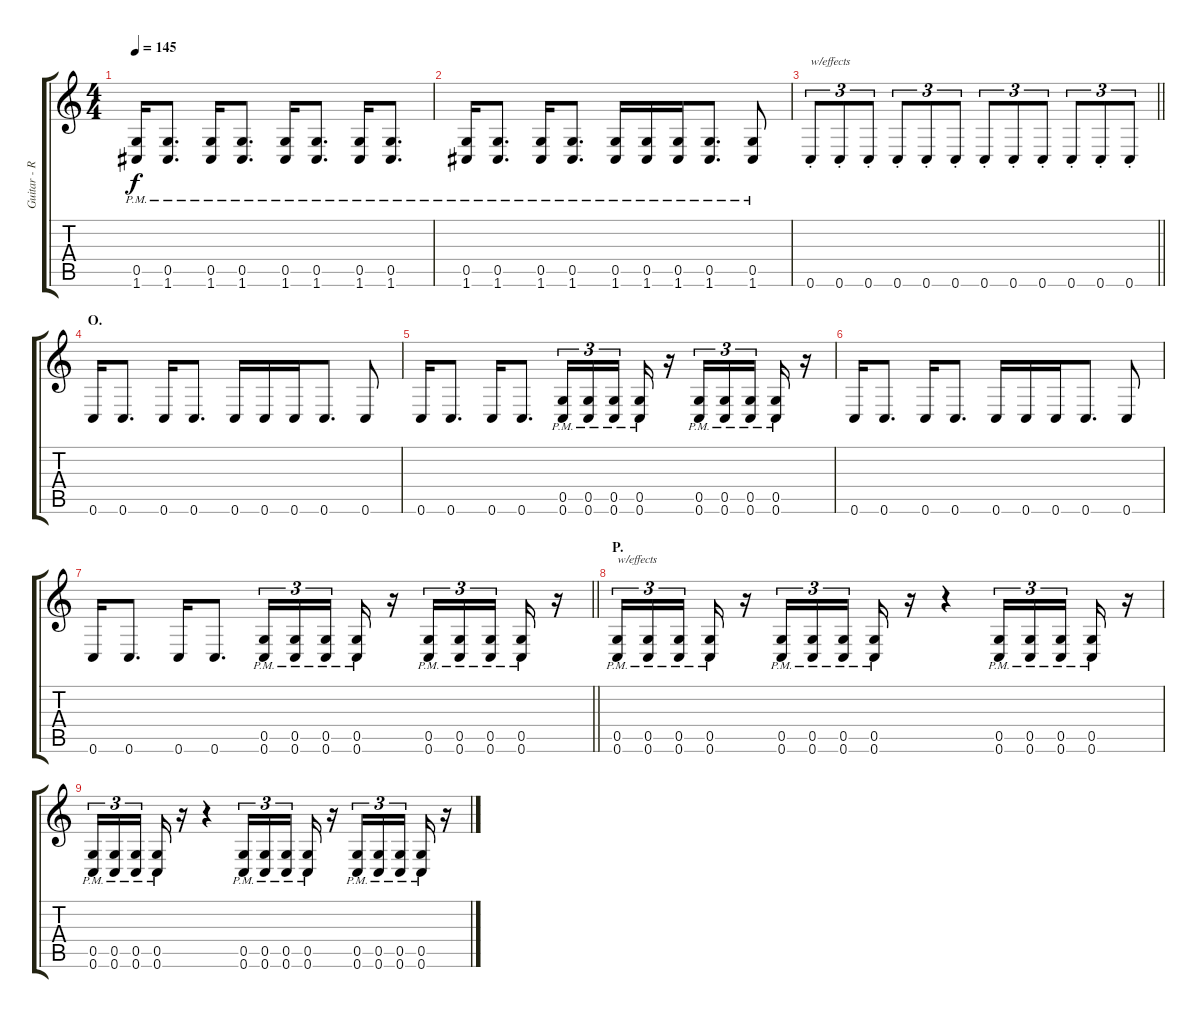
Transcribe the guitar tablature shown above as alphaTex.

\track ("Guitar - Right" "Guitar - R") {instrument distortionguitar}
\staff {score tabs}
\tuning (D4 A3 F3 C3 G2 C2) {hide}
\ts (4 4)
\tempo 145
\clef g2
\ks c
(0.5{pm} 1.6{pm}).16{dy f} (0.5{pm} 1.6{pm}).8{d} (0.5{pm} 1.6{pm}).16 (0.5{pm} 1.6{pm}).8{d} (0.5{pm} 1.6{pm}).16 (0.5{pm} 1.6{pm}).8{d} (0.5{pm} 1.6{pm}).16 (0.5{pm} 1.6{pm}).8{d} |
(0.5{pm} 1.6{pm}).16 (0.5{pm} 1.6{pm}).8{d} (0.5{pm} 1.6{pm}).16 (0.5{pm} 1.6{pm}).8{d} (0.5{pm} 1.6{pm}).16 (0.5{pm} 1.6{pm}).16 (0.5{pm} 1.6{pm}).16 (0.5{pm} 1.6{pm}).8{d} (0.5{pm} 1.6{pm}).8 |
\barLineRight lightlight
0.6{st}.8{tu (3 2) txt "w/effects"} 0.6{st}.8{tu (3 2)} 0.6{st}.8{tu (3 2)} 0.6{st}.8{tu (3 2)} 0.6{st}.8{tu (3 2)} 0.6{st}.8{tu (3 2)} 0.6{st}.8{tu (3 2)} 0.6{st}.8{tu (3 2)} 0.6{st}.8{tu (3 2)} 0.6{st}.8{tu (3 2)} 0.6{st}.8{tu (3 2)} 0.6{st}.8{tu (3 2)} |
\section ("" "O.")
0.6.16 0.6.8{d} 0.6.16 0.6.8{d} 0.6.16 0.6.16 0.6.16 0.6.8{d} 0.6.8 |
0.6.16 0.6.8{d} 0.6.16 0.6.8{d} (0.5{pm} 0.6{pm}).16{tu (3 2)} (0.5{pm} 0.6{pm}).16{tu (3 2)} (0.5{pm} 0.6{pm}).16{tu (3 2) beam splitsecondary} (0.5{pm} 0.6{pm}).16 r.16 (0.5{pm} 0.6{pm}).16{tu (3 2)} (0.5{pm} 0.6{pm}).16{tu (3 2)} (0.5{pm} 0.6{pm}).16{tu (3 2) beam splitsecondary} (0.5{pm} 0.6{pm}).16 r.16 |
0.6.16 0.6.8{d} 0.6.16 0.6.8{d} 0.6.16 0.6.16 0.6.16 0.6.8{d} 0.6.8 |
\barLineRight lightlight
0.6.16 0.6.8{d} 0.6.16 0.6.8{d} (0.5{pm} 0.6{pm}).16{tu (3 2)} (0.5{pm} 0.6{pm}).16{tu (3 2)} (0.5{pm} 0.6{pm}).16{tu (3 2) beam splitsecondary} (0.5{pm} 0.6{pm}).16 r.16 (0.5{pm} 0.6{pm}).16{tu (3 2)} (0.5{pm} 0.6{pm}).16{tu (3 2)} (0.5{pm} 0.6{pm}).16{tu (3 2) beam splitsecondary} (0.5{pm} 0.6{pm}).16 r.16 |
\section ("" "P.")
(0.5{pm} 0.6{pm}).16{tu (3 2) txt "w/effects"} (0.5{pm} 0.6{pm}).16{tu (3 2)} (0.5{pm} 0.6{pm}).16{tu (3 2) beam splitsecondary} (0.5{pm} 0.6{pm}).16 r.16 (0.5{pm} 0.6{pm}).16{tu (3 2)} (0.5{pm} 0.6{pm}).16{tu (3 2)} (0.5{pm} 0.6{pm}).16{tu (3 2) beam splitsecondary} (0.5{pm} 0.6{pm}).16 r.16 r.4 (0.5{pm} 0.6{pm}).16{tu (3 2)} (0.5{pm} 0.6{pm}).16{tu (3 2)} (0.5{pm} 0.6{pm}).16{tu (3 2) beam splitsecondary} (0.5{pm} 0.6{pm}).16 r.16 |
(0.5{pm} 0.6{pm}).16{tu (3 2)} (0.5{pm} 0.6{pm}).16{tu (3 2)} (0.5{pm} 0.6{pm}).16{tu (3 2) beam splitsecondary} (0.5{pm} 0.6{pm}).16 r.16 r.4 (0.5{pm} 0.6{pm}).16{tu (3 2)} (0.5{pm} 0.6{pm}).16{tu (3 2)} (0.5{pm} 0.6{pm}).16{tu (3 2) beam splitsecondary} (0.5{pm} 0.6{pm}).16 r.16 (0.5{pm} 0.6{pm}).16{tu (3 2)} (0.5{pm} 0.6{pm}).16{tu (3 2)} (0.5{pm} 0.6{pm}).16{tu (3 2) beam splitsecondary} (0.5{pm} 0.6{pm}).16 r.16
